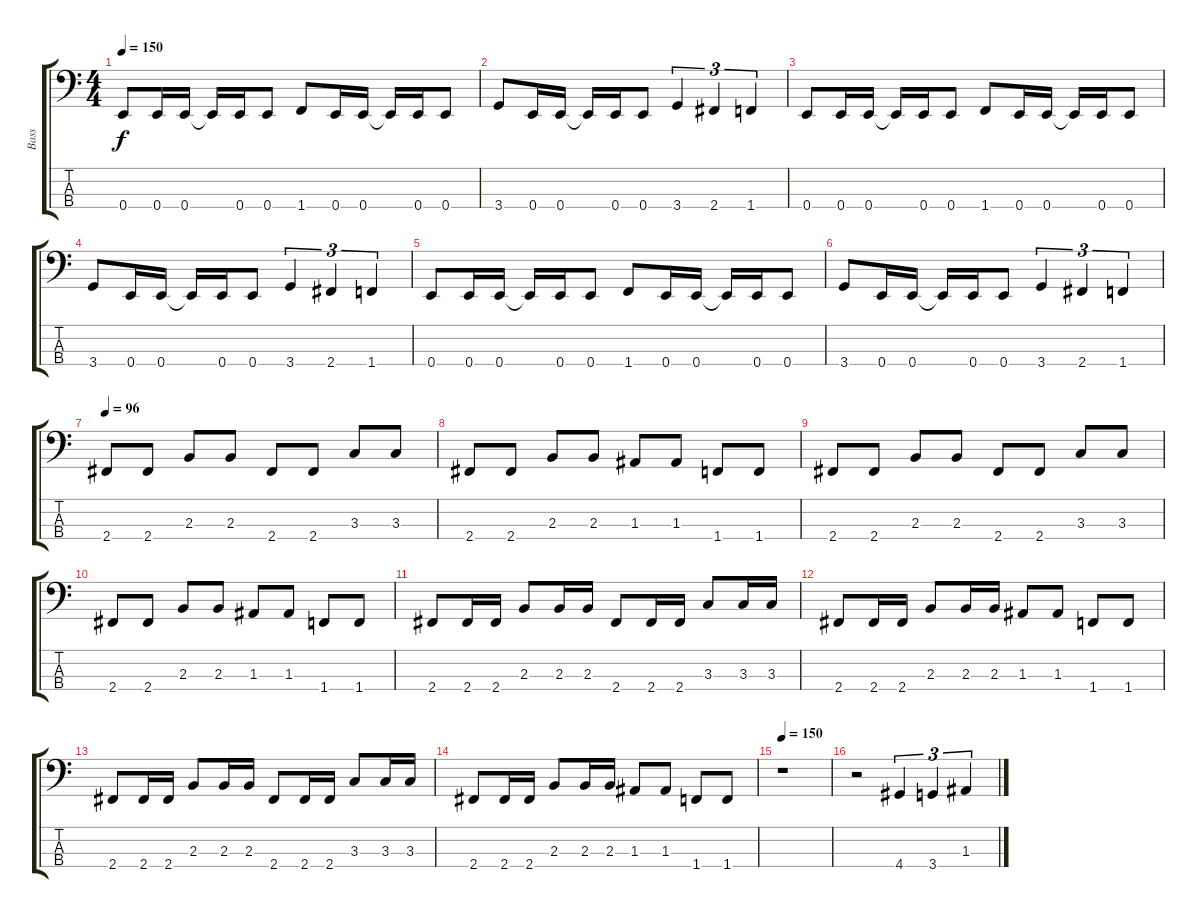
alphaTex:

\track ("Bass" "Bass") {instrument electricbasspick}
\staff {score tabs}
\tuning (G2 D2 A1 E1) {hide}
\ts (4 4)
\tempo 150
\clef f4
\ks c
0.4.8{dy f} 0.4.16 0.4.16 0.4{t}.16 0.4.16 0.4.8 1.4.8 0.4.16 0.4.16 0.4{t}.16 0.4.16 0.4.8 |
3.4.8 0.4.16 0.4.16 0.4{t}.16 0.4.16 0.4.8 3.4.4{tu (3 2)} 2.4.4{tu (3 2)} 1.4.4{tu (3 2)} |
0.4.8 0.4.16 0.4.16 0.4{t}.16 0.4.16 0.4.8 1.4.8 0.4.16 0.4.16 0.4{t}.16 0.4.16 0.4.8 |
3.4.8 0.4.16 0.4.16 0.4{t}.16 0.4.16 0.4.8 3.4.4{tu (3 2)} 2.4.4{tu (3 2)} 1.4.4{tu (3 2)} |
0.4.8 0.4.16 0.4.16 0.4{t}.16 0.4.16 0.4.8 1.4.8 0.4.16 0.4.16 0.4{t}.16 0.4.16 0.4.8 |
3.4.8 0.4.16 0.4.16 0.4{t}.16 0.4.16 0.4.8 3.4.4{tu (3 2)} 2.4.4{tu (3 2)} 1.4.4{tu (3 2)} |
\tempo 96
2.4.8 2.4.8 2.3.8 2.3.8 2.4.8 2.4.8 3.3.8 3.3.8 |
2.4.8 2.4.8 2.3.8 2.3.8 1.3.8 1.3.8 1.4.8 1.4.8 |
2.4.8 2.4.8 2.3.8 2.3.8 2.4.8 2.4.8 3.3.8 3.3.8 |
2.4.8 2.4.8 2.3.8 2.3.8 1.3.8 1.3.8 1.4.8 1.4.8 |
2.4.8 2.4.16 2.4.16 2.3.8 2.3.16 2.3.16 2.4.8 2.4.16 2.4.16 3.3.8 3.3.16 3.3.16 |
2.4.8 2.4.16 2.4.16 2.3.8 2.3.16 2.3.16 1.3.8 1.3.8 1.4.8 1.4.8 |
2.4.8 2.4.16 2.4.16 2.3.8 2.3.16 2.3.16 2.4.8 2.4.16 2.4.16 3.3.8 3.3.16 3.3.16 |
2.4.8 2.4.16 2.4.16 2.3.8 2.3.16 2.3.16 1.3.8 1.3.8 1.4.8 1.4.8 |
\tempo 150
r.1 |
r.2 4.4.4{tu (3 2)} 3.4.4{tu (3 2)} 1.3.4{tu (3 2)}
